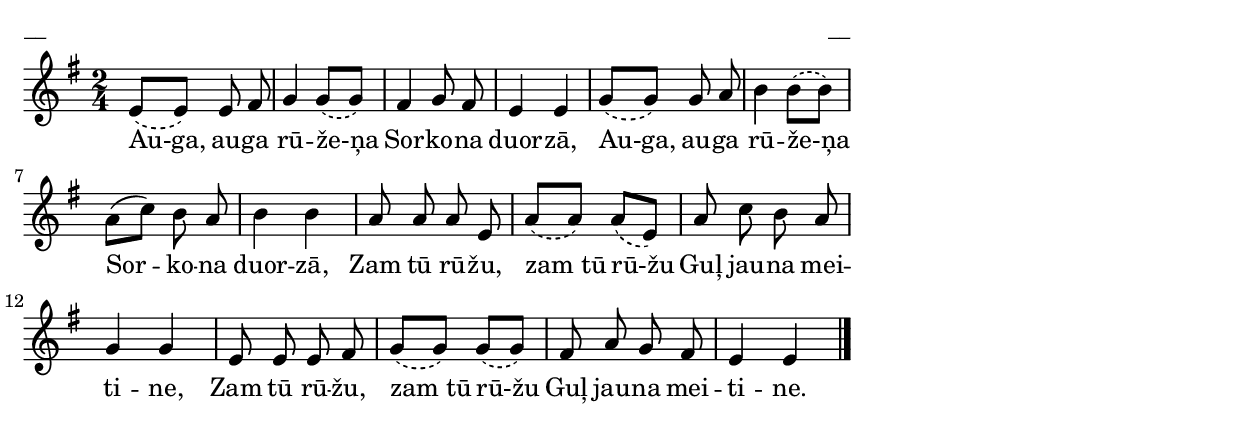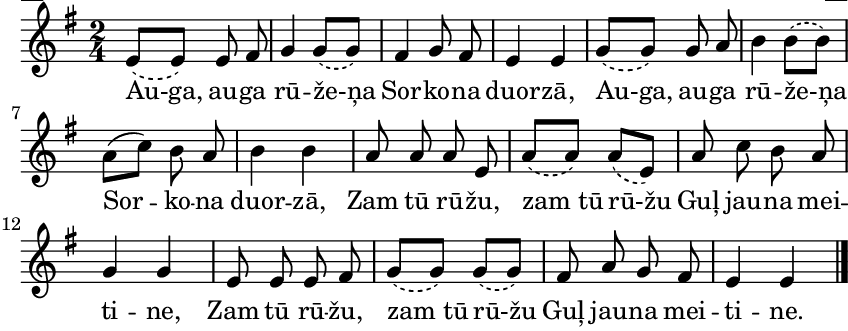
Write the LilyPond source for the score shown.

\version "2.13.18"
#(ly:set-option 'crop #t)

%\header {
%    title = "Auga, auga rūžeņa"
%}
\paper {
line-width = 14\cm
left-margin = 0.4\cm
between-system-padding = 0.1\cm
between-system-space = 0.1\cm
}
\layout {
indent = #0
ragged-last = ##f
}

voiceA = \relative c' {
\clef "treble"
\key g \major
\time 2/4
\slurDashed
e8[( e]) e fis | g4 g8[( g]) | fis4 g8 fis | e4 e |
g8[( g]) g a | b4 b8[( b]) | \slurSolid a8[( c8]) b a  | b4 b |
\slurDashed
a8 a a e | a8[( a8]) a8[( e]) | a8 c8 b a  | g4 g |
e8 e e fis | g8[( g8]) g8[( g]) | fis8 a8 g fis  | e4 e 
\bar "|."
} 



lyricA = \lyricmode {
Au-ga, au -- ga rū -- že-ņa Sor -- ko -- na duor -- zā, 
Au-ga, au -- ga rū -- že-ņa Sor -- ko -- na duor -- zā, 
Zam tū rū -- žu, zam_tū rū-žu Guļ jau -- na mei -- ti -- ne, 
Zam tū rū -- žu, zam_tū rū-žu Guļ jau -- na mei -- ti -- ne.
}


fullScore = <<
\new Staff {
<<
\new Voice = "voiceA" { \oneVoice \autoBeamOff \voiceA }
\new Lyrics \lyricsto "voiceA" \lyricA
>>
}
>>

\score {
\fullScore
\header { piece = "__" opus = "__" }
}
\markup { \with-color #(x11-color 'white) \sans \smaller "__" }
\score {
\unfoldRepeats
\fullScore
\midi {
\context { \Staff \remove "Staff_performer" }
\context { \Voice \consists "Staff_performer" }
}
}


